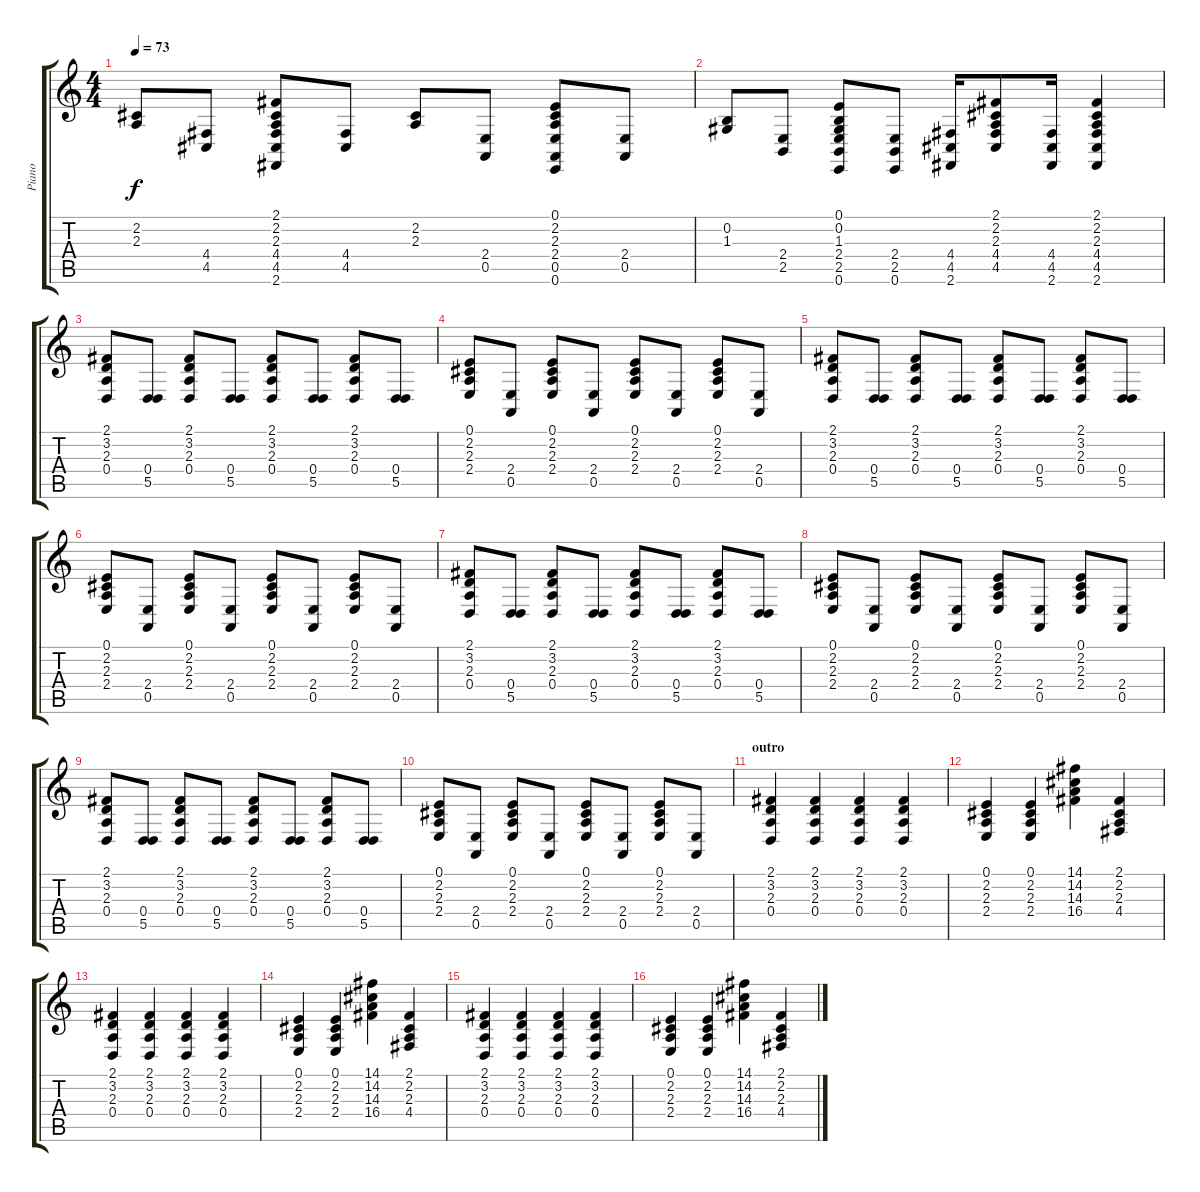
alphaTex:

\track ("Piano" "Piano") {instrument acousticgrandpiano}
\staff {score tabs}
\tuning (E4 B3 G3 D3 A2 E2) {hide}
\ts (4 4)
\tempo 73
\clef g2
\ks c
(2.2 2.3).8{dy f} (4.4 4.5).8 (2.1 2.2 2.3 4.4 4.5 2.6).8 (4.4 4.5).8 (2.2 2.3).8 (2.4 0.5).8 (0.1 2.2 2.3 2.4 0.5 0.6).8 (2.4 0.5).8 |
(0.2 1.3).8 (2.4 2.5).8 (0.1 0.2 1.3 2.4 2.5 0.6).8 (2.4 2.5 0.6).8 (4.4 4.5 2.6).16 (2.1 2.2 2.3 4.4 4.5).8 (4.4 4.5 2.6).16 (2.1 2.2 2.3 4.4 4.5 2.6).4 |
(2.1 3.2 2.3 0.4).8 (0.4 5.5).8 (2.1 3.2 2.3 0.4).8 (0.4 5.5).8 (2.1 3.2 2.3 0.4).8 (0.4 5.5).8 (2.1 3.2 2.3 0.4).8 (0.4 5.5).8 |
(0.1 2.2 2.3 2.4).8 (2.4 0.5).8 (0.1 2.2 2.3 2.4).8 (2.4 0.5).8 (0.1 2.2 2.3 2.4).8 (2.4 0.5).8 (0.1 2.2 2.3 2.4).8 (2.4 0.5).8 |
(2.1 3.2 2.3 0.4).8 (0.4 5.5).8 (2.1 3.2 2.3 0.4).8 (0.4 5.5).8 (2.1 3.2 2.3 0.4).8 (0.4 5.5).8 (2.1 3.2 2.3 0.4).8 (0.4 5.5).8 |
(0.1 2.2 2.3 2.4).8 (2.4 0.5).8 (0.1 2.2 2.3 2.4).8 (2.4 0.5).8 (0.1 2.2 2.3 2.4).8 (2.4 0.5).8 (0.1 2.2 2.3 2.4).8 (2.4 0.5).8 |
(2.1 3.2 2.3 0.4).8 (0.4 5.5).8 (2.1 3.2 2.3 0.4).8 (0.4 5.5).8 (2.1 3.2 2.3 0.4).8 (0.4 5.5).8 (2.1 3.2 2.3 0.4).8 (0.4 5.5).8 |
(0.1 2.2 2.3 2.4).8 (2.4 0.5).8 (0.1 2.2 2.3 2.4).8 (2.4 0.5).8 (0.1 2.2 2.3 2.4).8 (2.4 0.5).8 (0.1 2.2 2.3 2.4).8 (2.4 0.5).8 |
(2.1 3.2 2.3 0.4).8 (0.4 5.5).8 (2.1 3.2 2.3 0.4).8 (0.4 5.5).8 (2.1 3.2 2.3 0.4).8 (0.4 5.5).8 (2.1 3.2 2.3 0.4).8 (0.4 5.5).8 |
(0.1 2.2 2.3 2.4).8 (2.4 0.5).8 (0.1 2.2 2.3 2.4).8 (2.4 0.5).8 (0.1 2.2 2.3 2.4).8 (2.4 0.5).8 (0.1 2.2 2.3 2.4).8 (2.4 0.5).8 |
\section ("" "outro")
(2.1 3.2 2.3 0.4).4{volume 7} (2.1 3.2 2.3 0.4).4 (2.1 3.2 2.3 0.4).4 (2.1 3.2 2.3 0.4).4 |
(0.1 2.2 2.3 2.4).4 (0.1 2.2 2.3 2.4).4 (14.1 14.2 14.3 16.4).4 (2.1 2.2 2.3 4.4).4 |
(2.1 3.2 2.3 0.4).4 (2.1 3.2 2.3 0.4).4 (2.1 3.2 2.3 0.4).4 (2.1 3.2 2.3 0.4).4 |
(0.1 2.2 2.3 2.4).4 (0.1 2.2 2.3 2.4).4 (14.1 14.2 14.3 16.4).4 (2.1 2.2 2.3 4.4).4 |
(2.1 3.2 2.3 0.4).4{volume 0} (2.1 3.2 2.3 0.4).4 (2.1 3.2 2.3 0.4).4 (2.1 3.2 2.3 0.4).4 |
(0.1 2.2 2.3 2.4).4 (0.1 2.2 2.3 2.4).4 (14.1 14.2 14.3 16.4).4 (2.1 2.2 2.3 4.4).4
